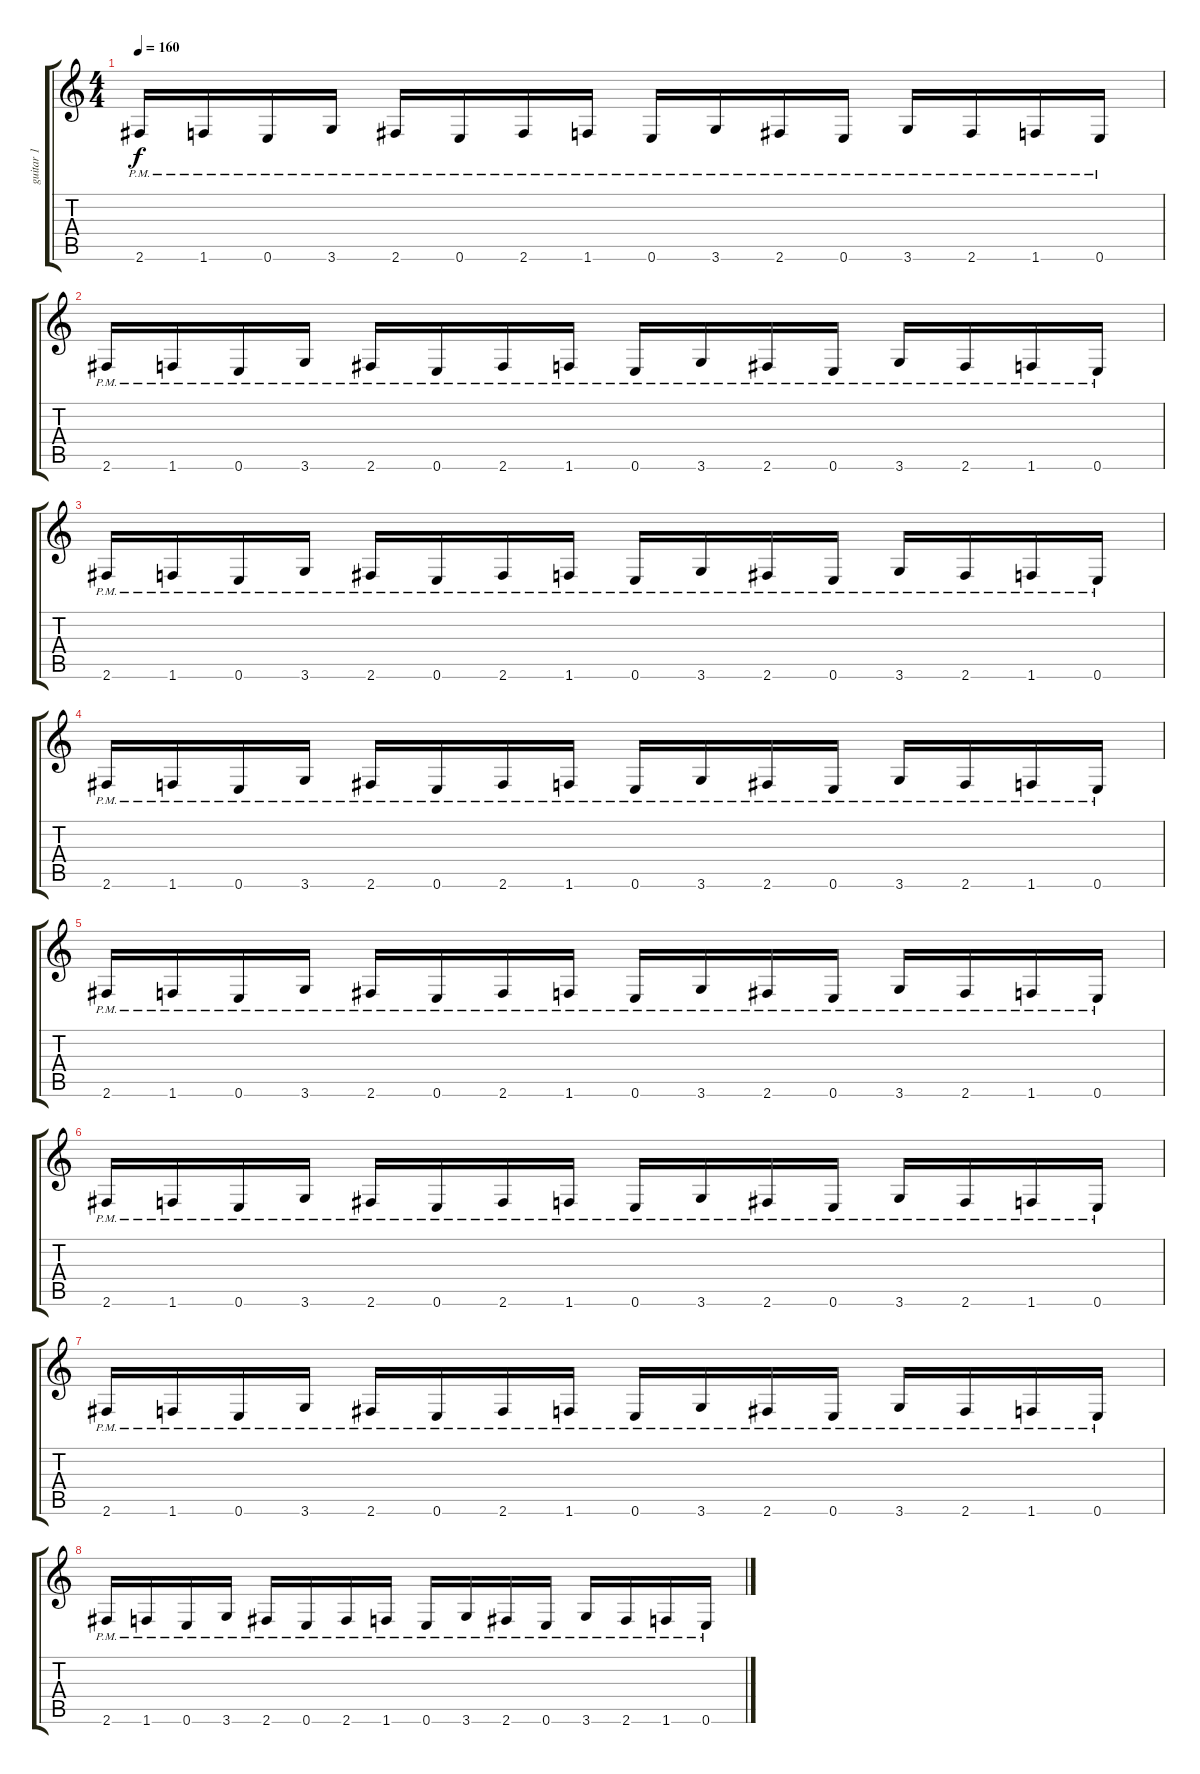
\track ("guitar 1" "guitar 1") {instrument distortionguitar}
\staff {score tabs}
\tuning (E4 B3 G3 D3 A2 E2) {hide}
\ts (4 4)
\tempo 160
\clef g2
\ks c
2.6{pm}.16{dy f} 1.6{pm}.16 0.6{pm}.16 3.6{pm}.16 2.6{pm}.16 0.6{pm}.16 2.6{pm}.16 1.6{pm}.16 0.6{pm}.16 3.6{pm}.16 2.6{pm}.16 0.6{pm}.16 3.6{pm}.16 2.6{pm}.16 1.6{pm}.16 0.6{pm}.16 |
2.6{pm}.16 1.6{pm}.16 0.6{pm}.16 3.6{pm}.16 2.6{pm}.16 0.6{pm}.16 2.6{pm}.16 1.6{pm}.16 0.6{pm}.16 3.6{pm}.16 2.6{pm}.16 0.6{pm}.16 3.6{pm}.16 2.6{pm}.16 1.6{pm}.16 0.6{pm}.16 |
2.6{pm}.16 1.6{pm}.16 0.6{pm}.16 3.6{pm}.16 2.6{pm}.16 0.6{pm}.16 2.6{pm}.16 1.6{pm}.16 0.6{pm}.16 3.6{pm}.16 2.6{pm}.16 0.6{pm}.16 3.6{pm}.16 2.6{pm}.16 1.6{pm}.16 0.6{pm}.16 |
2.6{pm}.16 1.6{pm}.16 0.6{pm}.16 3.6{pm}.16 2.6{pm}.16 0.6{pm}.16 2.6{pm}.16 1.6{pm}.16 0.6{pm}.16 3.6{pm}.16 2.6{pm}.16 0.6{pm}.16 3.6{pm}.16 2.6{pm}.16 1.6{pm}.16 0.6{pm}.16 |
2.6{pm}.16 1.6{pm}.16 0.6{pm}.16 3.6{pm}.16 2.6{pm}.16 0.6{pm}.16 2.6{pm}.16 1.6{pm}.16 0.6{pm}.16 3.6{pm}.16 2.6{pm}.16 0.6{pm}.16 3.6{pm}.16 2.6{pm}.16 1.6{pm}.16 0.6{pm}.16 |
2.6{pm}.16 1.6{pm}.16 0.6{pm}.16 3.6{pm}.16 2.6{pm}.16 0.6{pm}.16 2.6{pm}.16 1.6{pm}.16 0.6{pm}.16 3.6{pm}.16 2.6{pm}.16 0.6{pm}.16 3.6{pm}.16 2.6{pm}.16 1.6{pm}.16 0.6{pm}.16 |
2.6{pm}.16 1.6{pm}.16 0.6{pm}.16 3.6{pm}.16 2.6{pm}.16 0.6{pm}.16 2.6{pm}.16 1.6{pm}.16 0.6{pm}.16 3.6{pm}.16 2.6{pm}.16 0.6{pm}.16 3.6{pm}.16 2.6{pm}.16 1.6{pm}.16 0.6{pm}.16 |
2.6{pm}.16 1.6{pm}.16 0.6{pm}.16 3.6{pm}.16 2.6{pm}.16 0.6{pm}.16 2.6{pm}.16 1.6{pm}.16 0.6{pm}.16 3.6{pm}.16 2.6{pm}.16 0.6{pm}.16 3.6{pm}.16 2.6{pm}.16 1.6{pm}.16 0.6{pm}.16
